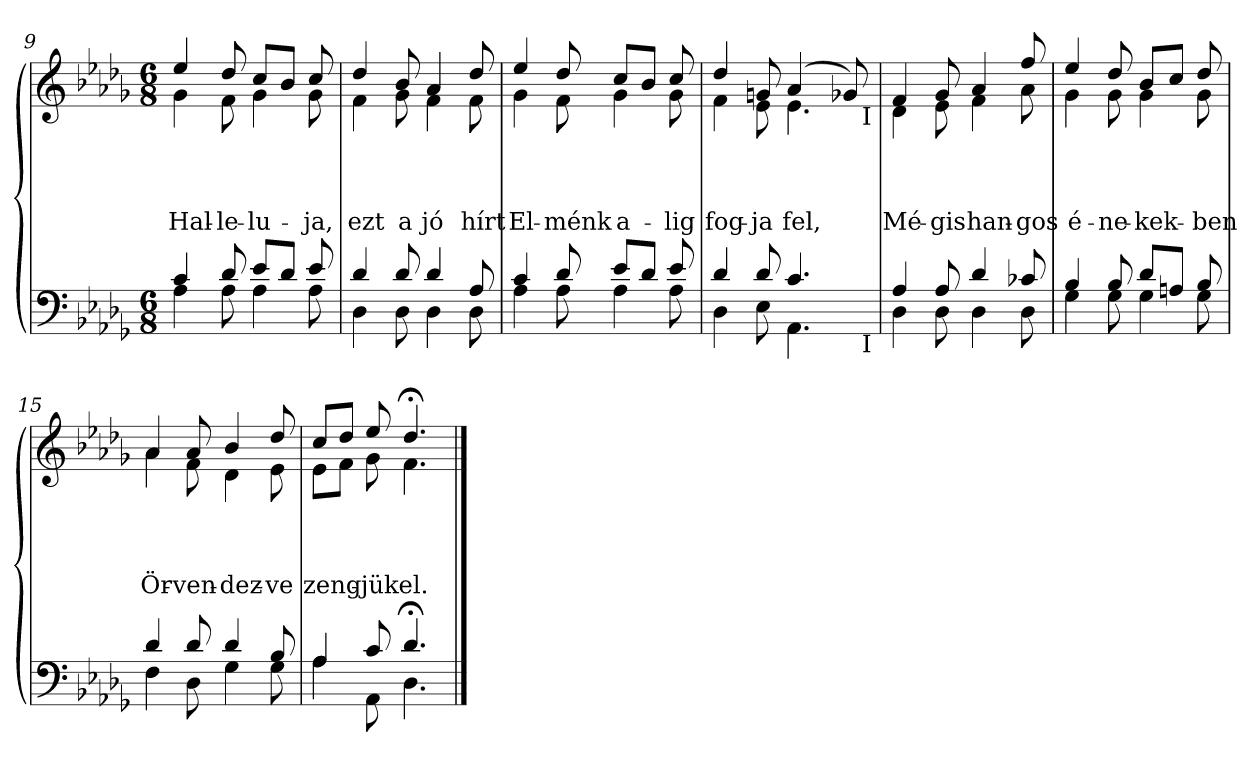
**kern	**kern	**text	**text	**text	**text
*part2	*part1	*part1	*part1	*part1	*part1
*staff2	*staff1	*staff1	*staff1	*staff1	*staff1
!!LO:LB:g=z
*clefF4	*clefG2	*	*	*	*
*k[b-e-a-d-g-]	*k[b-e-a-d-g-]	*	*	*	*
*D-:	*D-:	*	*	*	*
*M6/8	*M6/8	*	*	*	*
=9	=9	=9	=9	=9	=9
*^	*	*	*	*	*
!	!	!	!	!	!	!LO:LY:b
*	*	*^	*	*	*	*
4c/	4A-\	4ee-/	4g-\	.	.	.	Hal-
!	!	!	!	!	!	!	!LO:LY:b
8d-/	8A-\	8dd-/	8f\	.	.	.	-le-
!	!	!	!	!	!	!	!LO:LY:b
8e-/L	4A-\	8cc/L	4g-\	.	.	.	-lu-
8d-/J	.	8b-/J	.	.	.	.	.
!	!	!	!	!	!	!	!LO:LY:b
8e-/	8A-\	8cc/	8g-\	.	.	.	-ja,
=10	=10	=10	=10	=10	=10	=10	=10
!	!	!	!	!	!	!	!LO:LY:b
4d-/	4D-\	4dd-/	4f\	.	.	.	ezt
!	!	!	!	!	!	!	!LO:LY:b
8d-/	8D-\	8b-/	8g-\	.	.	.	a
!	!	!	!	!	!	!	!LO:LY:b
4d-/	4D-\	4a-/	4f\	.	.	.	jó
!	!	!	!	!	!	!	!LO:LY:b
8A-/	8D-\	8dd-/	8f\	.	.	.	hírt
=11	=11	=11	=11	=11	=11	=11	=11
!	!	!	!	!	!	!	!LO:LY:b
4c/	4A-\	4ee-/	4g-\	.	.	.	El-
!	!	!	!	!	!	!	!LO:LY:b
8d-/	8A-\	8dd-/	8f\	.	.	.	-ménk
!	!	!	!	!	!	!	!LO:LY:b
8e-/L	4A-\	8cc/L	4g-\	.	.	.	a-
8d-/J	.	8b-/J	.	.	.	.	.
!	!	!	!	!	!	!	!LO:LY:b
8e-/	8A-\	8cc/	8g-\	.	.	.	-lig
*	*	*v	*v	*	*	*	*
=12	=12	=12	=12	=12	=12	=12
*	*	*^	*	*	*	*
!	!	!	!	!	!	!	!LO:LY:b
*	*^	*	*^	*	*	*	*
4d-/	4D-\	2ryy	4dd-/	4f\	2ryy	.	.	.	fog-
!	!	!	!	!	!	!	!	!	!LO:LY:b
8d-/	8E-\	.	8gn/	8e-\	.	.	.	.	-ja
!	!	!	!	!	!	!	!	!	!LO:LY:b
4.c/	4.AA-\	.	(>4a-/	4.e-\	.	.	.	.	fel,
.	.	8.ryy	.	.	8.ryy	.	.	.	.
.	.	.	8g-X/)	.	.	.	.	.	.
!	!	!	!	!	!LO:TX:b:t=I	!	!	!	!
!	!	!LO:TX:b:t=I	!	!	!	!	!	!	!
.	.	16ryy	.	.	16ryy	.	.	.	.
*	*v	*v	*	*	*	*	*	*	*
*	*	*v	*v	*v	*	*	*	*
!!LO:LB:g=z
=13	=13	=13	=13	=13	=13	=13
*	*^	*^	*	*	*	*
*	*	*	*	*^	*	*	*	*
!	!	!	!	!	!	!	!	!	!LO:LY:b
*	*v	*v	*	*	*	*	*	*	*
*	*	*	*v	*v	*	*	*	*
4A-/	4D-\	4f/	4d-\	.	.	.	Mé-
!	!	!	!	!	!	!	!LO:LY:b
8A-/	8D-\	8g-/	8e-\	.	.	.	-gis
!	!	!	!	!	!	!	!LO:LY:b
4d-/	4D-\	4a-/	4f\	.	.	.	han-
!	!	!	!	!	!	!	!LO:LY:b
8c-X/	8D-\	8ff/	8a-\	.	.	.	-gos
=14	=14	=14	=14	=14	=14	=14	=14
!	!	!	!	!	!	!	!LO:LY:b
4B-/	4G-\	4ee-/	4g-\	.	.	.	é-
!	!	!	!	!	!	!	!LO:LY:b
8B-/	8G-\	8dd-/	8g-\	.	.	.	-ne-
!	!	!	!	!	!	!	!LO:LY:b
8d-/L	4G-\	8b-/L	4g-\	.	.	.	-kek-
8An/J	.	8cc/J	.	.	.	.	.
!	!	!	!	!	!	!	!LO:LY:b
8B-/	8G-\	8dd-/	8g-\	.	.	.	-ben
=15	=15	=15	=15	=15	=15	=15	=15
!	!	!	!	!	!	!	!LO:LY:b
4d-/	4F\	4a-/	4a-\	.	.	.	Ör-
!	!	!	!	!	!	!	!LO:LY:b
8d-/	8D-\	8a-/	8f\	.	.	.	-ven-
!	!	!	!	!	!	!	!LO:LY:b
4d-/	4G-\	4b-/	4d-\	.	.	.	-dez-
!	!	!	!	!	!	!	!LO:LY:b
8B-/	8G-\	8dd-/	8e-\	.	.	.	-ve
=16	=16	=16	=16	=16	=16	=16	=16
!	!	!	!	!	!	!	!LO:LY:b
4A-/	4A-\	8cc/L	8e-\L	.	.	.	zeng-
.	.	8dd-/J	8f\J	.	.	.	.
!	!	!	!	!	!	!	!LO:LY:b
8c/	8AA-\	8ee-/	8g-\	.	.	.	-jük
!	!	!	!	!	!	!	!LO:LY:b
4.d-;/	4.D-\	4.dd-;/	4.f\	.	.	.	el.
*v	*v	*	*	*	*	*	*
*	*v	*v	*	*	*	*
==	==	==	==	==	==
*-	*-	*-	*-	*-	*-
